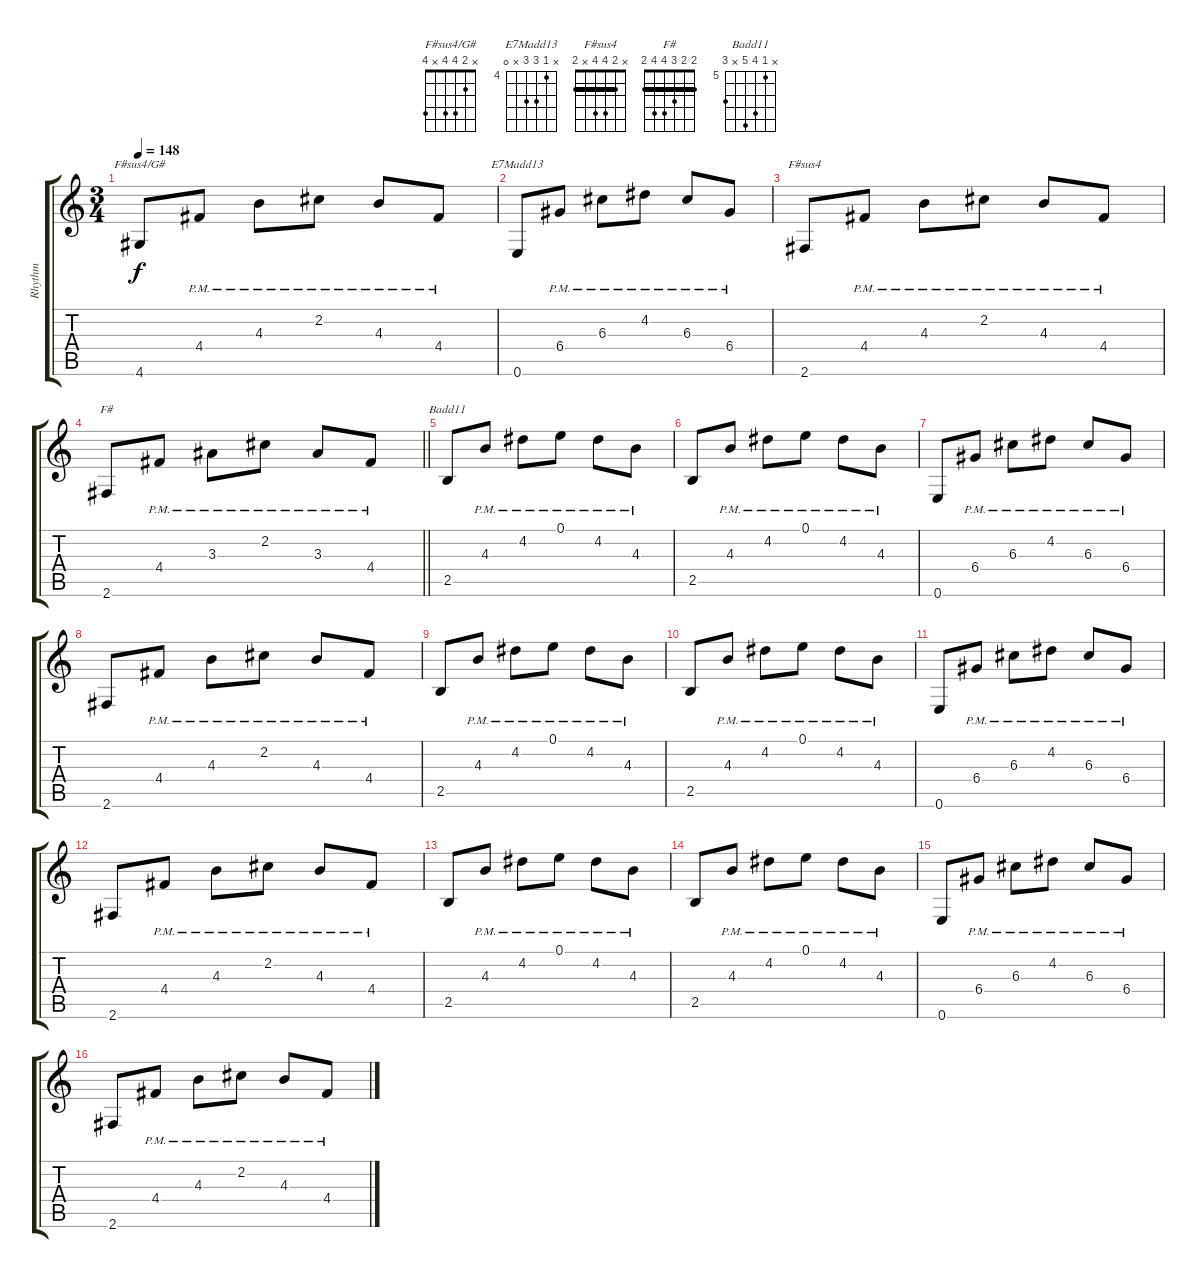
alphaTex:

\track ("Rhythm" "Rhythm") {instrument acousticguitarnylon}
\staff {score tabs}
\tuning (E4 B3 G3 D3 A2 E2) {hide}
\chord ("F#sus4/G#" x 2 4 4 x 4)
\chord ("E7Madd13" x 4 6 6 x 0) {firstfret 4}
\chord ("F#sus4" x 2 4 4 x 2) {barre 2}
\chord ("F#" 2 2 3 4 4 2) {barre 2}
\chord ("Badd11" x 5 8 9 x 7) {firstfret 5}
\ts (3 4)
\tempo 148
\clef g2
\ks c
4.6.8{ch "F#sus4/G#" dy f} 4.4{pm}.8 4.3{pm}.8 2.2{pm}.8 4.3{pm}.8 4.4{pm}.8 |
0.6.8{ch "E7Madd13"} 6.4{pm}.8 6.3{pm}.8 4.2{pm}.8 6.3{pm}.8 6.4{pm}.8 |
2.6.8{ch "F#sus4"} 4.4{pm}.8 4.3{pm}.8 2.2{pm}.8 4.3{pm}.8 4.4{pm}.8 |
\barLineRight lightlight
2.6.8{ch "F#"} 4.4{pm}.8 3.3{pm}.8 2.2{pm}.8 3.3{pm}.8 4.4{pm}.8 |
2.5.8{ch "Badd11"} 4.3{pm}.8 4.2{pm}.8 0.1{pm}.8 4.2{pm}.8 4.3{pm}.8 |
2.5.8 4.3{pm}.8 4.2{pm}.8 0.1{pm}.8 4.2{pm}.8 4.3{pm}.8 |
0.6.8 6.4{pm}.8 6.3{pm}.8 4.2{pm}.8 6.3{pm}.8 6.4{pm}.8 |
2.6.8 4.4{pm}.8 4.3{pm}.8 2.2{pm}.8 4.3{pm}.8 4.4{pm}.8 |
2.5.8 4.3{pm}.8 4.2{pm}.8 0.1{pm}.8 4.2{pm}.8 4.3{pm}.8 |
2.5.8 4.3{pm}.8 4.2{pm}.8 0.1{pm}.8 4.2{pm}.8 4.3{pm}.8 |
0.6.8 6.4{pm}.8 6.3{pm}.8 4.2{pm}.8 6.3{pm}.8 6.4{pm}.8 |
2.6.8 4.4{pm}.8 4.3{pm}.8 2.2{pm}.8 4.3{pm}.8 4.4{pm}.8 |
2.5.8 4.3{pm}.8 4.2{pm}.8 0.1{pm}.8 4.2{pm}.8 4.3{pm}.8 |
2.5.8 4.3{pm}.8 4.2{pm}.8 0.1{pm}.8 4.2{pm}.8 4.3{pm}.8 |
0.6.8 6.4{pm}.8 6.3{pm}.8 4.2{pm}.8 6.3{pm}.8 6.4{pm}.8 |
2.6.8 4.4{pm}.8 4.3{pm}.8 2.2{pm}.8 4.3{pm}.8 4.4{pm}.8
